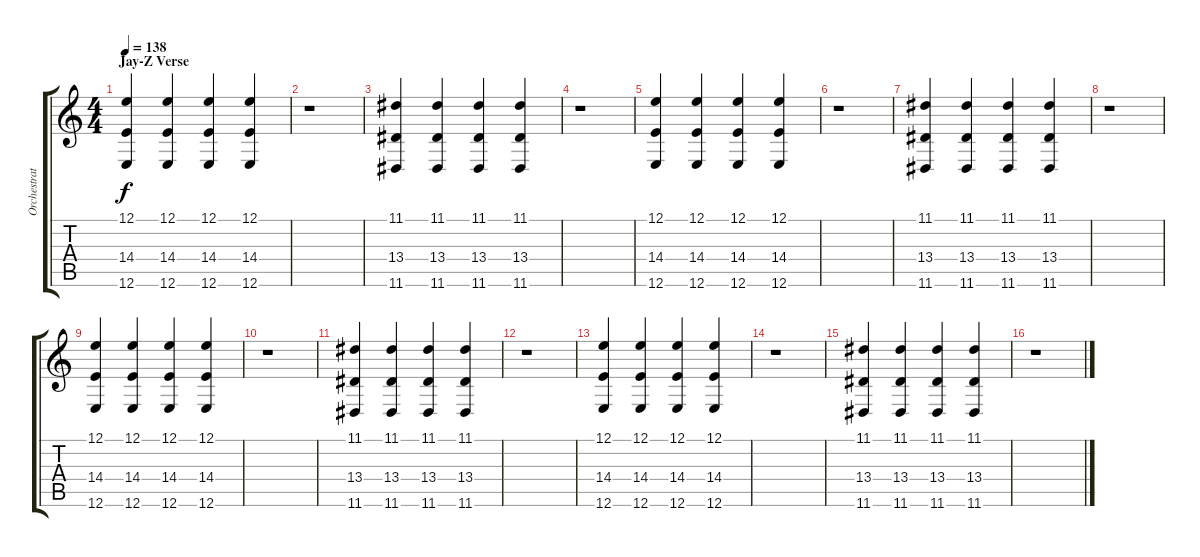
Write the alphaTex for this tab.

\track ("Orchestration" "Orchestrat") {instrument stringensemble1}
\staff {score tabs}
\tuning (E4 B3 G3 D3 A2 E2) {hide}
\ts (4 4)
\section ("" "Jay-Z Verse")
\tempo 138
\clef g2
\ks c
(12.1 14.4 12.6).4{dy f} (12.1 14.4 12.6).4 (12.1 14.4 12.6).4 (12.1 14.4 12.6).4 |
r.1 |
(11.1 13.4 11.6).4 (11.1 13.4 11.6).4 (11.1 13.4 11.6).4 (11.1 13.4 11.6).4 |
r.1 |
(12.1 14.4 12.6).4 (12.1 14.4 12.6).4 (12.1 14.4 12.6).4 (12.1 14.4 12.6).4 |
r.1 |
(11.1 13.4 11.6).4 (11.1 13.4 11.6).4 (11.1 13.4 11.6).4 (11.1 13.4 11.6).4 |
r.1 |
(12.1 14.4 12.6).4 (12.1 14.4 12.6).4 (12.1 14.4 12.6).4 (12.1 14.4 12.6).4 |
r.1 |
(11.1 13.4 11.6).4 (11.1 13.4 11.6).4 (11.1 13.4 11.6).4 (11.1 13.4 11.6).4 |
r.1 |
(12.1 14.4 12.6).4 (12.1 14.4 12.6).4 (12.1 14.4 12.6).4 (12.1 14.4 12.6).4 |
r.1 |
(11.1 13.4 11.6).4 (11.1 13.4 11.6).4 (11.1 13.4 11.6).4 (11.1 13.4 11.6).4 |
r.1
